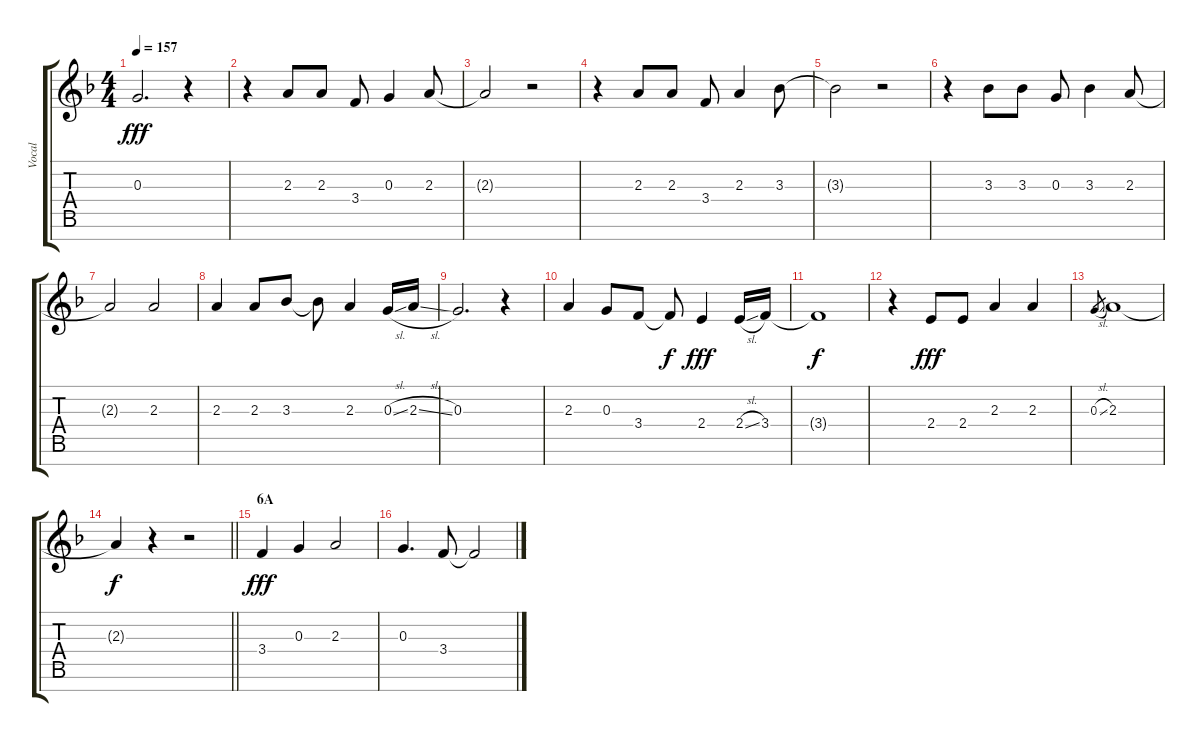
\track ("Vocal" "Vocal") {instrument voiceoohs}
\staff {score tabs}
\tuning (E5 B4 G4 D4 A3 E3 B2) {hide}
\ts (4 4)
\tempo 157
\clef g2
\ks f
0.3.2{d dy fff} r.4 |
r.4 2.3.8 2.3.8 3.4.8 0.3.4 2.3.8 |
2.3{t}.2 r.2 |
r.4 2.3.8 2.3.8 3.4.8 2.3.4 3.3.8 |
3.3{t}.2 r.2 |
r.4 3.3.8 3.3.8 0.3.8 3.3.4 2.3.8 |
2.3{t}.2 2.3.2 |
2.3.4 2.3.8 3.3.8 3.3{t}.8 2.3.4 0.3{sl}.16 2.3{sl}.16 |
0.3.2{d} r.4 |
2.3.4 0.3.8 3.4.8 3.4{t}.8{dy f} 2.4.4{dy fff} 2.4{sl}.16 3.4.16 |
3.4{t}.1{dy f} |
r.4 2.4.8{dy fff} 2.4.8 2.3.4 2.3.4 |
0.3{sl}.8{gr} 2.3.1 |
\barLineRight lightlight
2.3{t}.4{dy f} r.4 r.2 |
\section ("" "6A")
3.4.4{dy fff} 0.3.4 2.3.2 |
0.3.4{d} 3.4.8 3.4{t}.2
